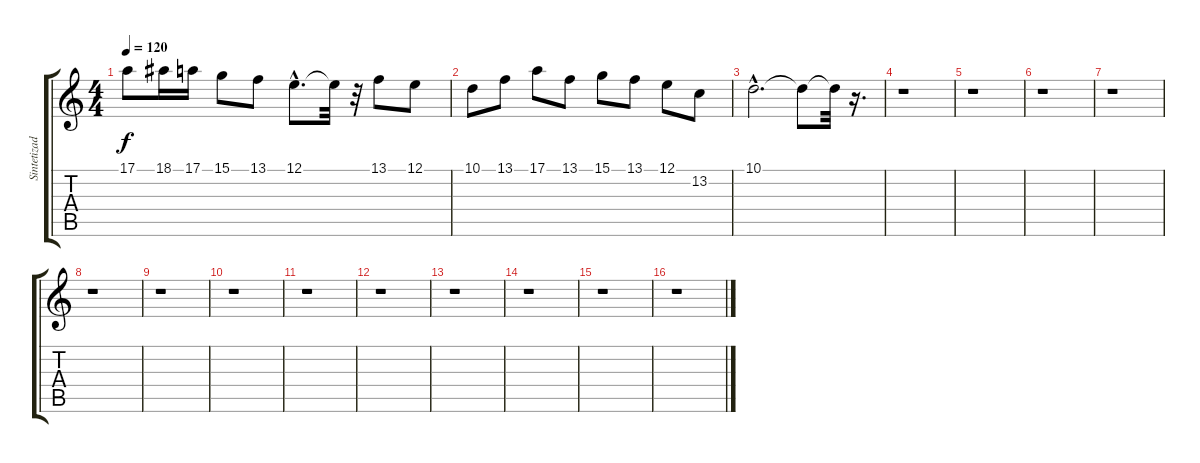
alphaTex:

\track ("Sintetizador 2" "Sintetizad") {instrument viola}
\staff {score tabs}
\tuning (E4 B3 G3 D3 A2 E2) {hide}
\ts (4 4)
\tempo 120
\clef g2
\ks c
17.1.8{dy f} 18.1.16 17.1.16 15.1.8 13.1.8 12.1{hac}.8{d} 12.1{t}.32 r.32 13.1.8 12.1.8 |
10.1.8 13.1.8 17.1.8 13.1.8 15.1.8 13.1.8 12.1.8 13.2.8 |
10.1{hac}.2{d} 10.1{t}.8 10.1{t}.32 r.16{d} |
r.1 |
r.1 |
r.1 |
r.1 |
r.1 |
r.1 |
r.1 |
r.1 |
r.1 |
r.1 |
r.1 |
r.1 |
r.1
